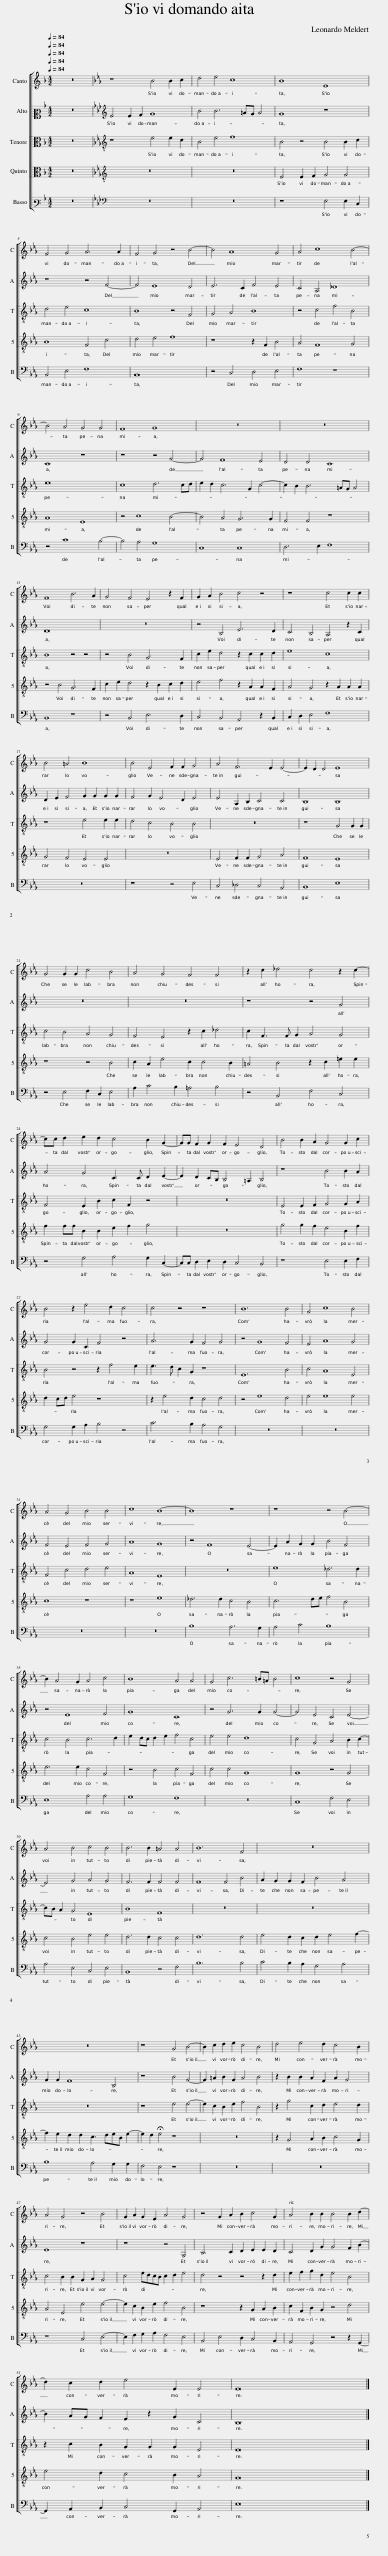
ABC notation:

X:1
%%score [ 1 2 [ 3 4 ] 5 ]
L:1/8
Q:1/4=84
M:4/2
I:linebreak $
K:F
V:1 treble
V:2 alto2
V:3 alto
V:4 alto
V:5 bass3
V:1
 z16 |[K:Eb] z8 B4 B2 c2 | d4 e4 c8 | B8 E8 |$ F4 G4 A6 A2 | %5
 F4 G4 z4 B4- | B4 A8 G4 | A4 c8 B4- |$ B4 A4 G4 G4 | F8 G8 | %10
 z16 | z16 |$ F8 B6 A2 | G4 F4 E4 z2 F2 | G2 A2 B4 c4 z4 | %15
 z8 c4 c2 c2 |$ B4 =A4 B8 | B4 E4 F2 F2 G4 | A4 F6 E2 E4- | E2 D2 D4 E8 |$ %20
 G4 G2 G2 c4 B4 | A4 G4 F4 F4 | z2 c2 _d4 c4 z2 c2- |$ cc d2 e2 d2 c4 B2 G2- | GG F2 G2 F2 E4 D4 | %25
 B4 B2 A2 G4 G2 c2 |$ B4 z2 e4 d2 c4 | c4 z4 z8 | B12 B4 | G4 c8 B4 |$ %30
 A4 G4 B4 B4 | c8 B8- | B8 z8 | z8 z4 B4- |$ B2 A4 G2 A4 c4 | %35
 B8 A4 A4 | G4 c6 =B=A B4 | c8 z4 G4 |$ A4 B4 c4 B4 | B6 B2 =A4 A4 | %40
 B12 F4 | z16 |$ z16 | z8 G4 B4- | B2 c2 d2 e2 c4 B4 | %45
 d4 e4 d2 c4 B2 |$ A4 G4 z4 B4 | G2 A2 G2 E2 A4 G4 | z4 G2 A2 B2 c4 G2 | A4 B2 B2 B4 B2 d2- |$ %50
 d2 c2 d2 e4 E2 E4 | E16 |] %52
V:2
 z16 |[K:Eb][K:treble] E4 E2 F2 G8 | B4 B6 =AG A4 | G8 z8 |$ z8 z4 F4- | %5
 F4 E8 D4 | E6 C2 F4 E4 | C4 A,4 _D8 |$ C8 z8 | z8 z4 G4- | %10
 G4 F8 E4 | D4 D4 C8 |$ D16 | z16 | z4 B,4 E6 D2 | %15
 C4 B,4 A,4 z2 C2 |$ D2 E2 F4 G2 G2 G2 G2 | F4 G2 E4 D2 E4 | E4 A,2 B,2 C4 C4 | B,8 B,8 |$ %20
 z16 | z16 | z8 z4 G4 |$ A4 G4 C3 C D2 E2- | E2 D2 CB, B,4 =A,2 B,4 | %25
 z8 B4 B2 A2 |$ G4 G2 C2 F4 z4 | A6 G2 F4 G4 | z4 G8 F4 | E4 A8 G4 |$ %30
 F4 E4 F4 G4 | A8 G8 | z4 F8 E4- | E2 A2 G2 G2 B4 F4 |$ z4 E8 F4 | %35
 G8 C8 | z4 G6 G2 G4- | G4 E4 C4 E4- |$ E4 G4 A4 G4 | F6 F2 F4 F4 | %40
 F8 F4 B4 | A2 G2 G2 F2 B4 A4 |$ G2 G2 F8 B,4 | z8 B4 G4- | G2 =A2 B2 G2 A4 B4 | %45
 z2 B2 B2 A2 F2 A2 G4 |$ E8 z8 | z8 z4 G,4 | B,6 C2 D2 E2 E2 D2 | C4 D2 G2 G4 F2 B2- |$ %50
 B2 AG F2 E2 z2 G2 C4 | B,16 |] %52
V:3
 z16 |[K:Eb][K:treble-8] z8 e4 e2 c2 | B4 e4 f8 | B4 z4 B4 B2 c2 |$ d4 e4 c8 | %5
 B8 z4 F4 | G4 A4 B8 | z4 c4 f4 B4 |$ e16 | c8 d6 cd | %10
 e2 d2 c6 G2 c4- | c2 B2 B6 =AG A4 |$ B8 z4 z4 | z4 B4 G6 F2 | c2 e2 d4 z2 c2 c2 d2 | %15
 e8 c8 |$ z8 e4 e2 e2 | d4 c4 B4 B4 | z16 | z8 G4 G2 G2 |$ %20
 c4 B4 A4 G4 | F4 E4 z2 c2 _d4 | c2 F3 F G2 A4 G4 |$ F4 E2 B2 c2 F2 z4 | z16 | %25
 E4 E2 F2 G4 G2 A2 |$ B4 z4 z2 f4 e2 | e3 d c2 G2 z8 | E12 B4 | c4 A8 E4 |$ %30
 F4 c4 d4 e4 | A8 E8 | z16 | e8 _d6 d2 |$ c4 B4 c6 d2 | %35
 e2 dc d2 e2 f4 c4 | e4 e4 d8 | c4 G4 A4 B2 c2- |$ cB A2 G4 E8 | B8 F8 | %40
 z16 | z16 |$ z16 | z8 e4 e4- | e2 c2 B2 e2 f4 B4 | %45
 z2 g4 c2 d2 e4 d2 |$ c4 B2 B2 G2 A2 G4 | c4 edcB c2 d2 e4 | d4 z4 z4 z2 d2 | e2 f2 g2 d2 e4 B4 |$ %50
 z2 c2 B2 G2 G2 G2 E4 | E16 |] %52
V:4
 z16 |[K:Eb][K:treble-8] z16 | z16 | E4 E2 F2 G4 G4 |$ B8 F4 c4 | %5
 d4 e4 f8 | z8 z2 F2 B4 | A4 F8 G4 |$ A8 E8 | z4 c8 B4- | %10
 B4 A4 G6 G2 | F4 F4 z8 |$ z4 B4 G6 F2 | c2 e2 d4 z2 B2 c2 d2 | e4 f4 z2 A2 A2 F2 | %15
 A4 G4 z2 A2 A2 A2 |$ G4 F4 E4 E4 | z16 | E4 F2 F2 G4 A4 | F8 E8 |$ %20
 z8 z4 B4 | c2 A2 e4 c2 c4 B2 | =A4 B4 z2 c2 =e2 e2 |$ f2 ff B2 B2 e2 f2 g4 | z16 | %25
 g4 g2 f2 e4 B2 f2 |$ d2 cd e4 z8 | z2 e4 d2 c4 d4 | z4 e8 d4 | e4 e8 e4 |$ %30
 c8 z8 | z8 e8 | _d6 d2 c4 B4 | c6 de f4 B4 |$ e6 e2 c4 F4 | %35
 z4 B4 c4 F4 | c4 c4 G8 | G8 z4 G4 |$ c4 B4 e4 e4 | d6 d2 c4 c4 | %40
 d12 d4 | e4 d2 c2 d2 e4 f2- |$ f2 e2 d2 d2 c3 deB e2- | e2 d2 !fermata!e4 z8 | z16 | %45
 z2 G4 A2 B2 c4 G2 |$ A4 E4 e4 e4- | e2 c2 B2 e2 f4 B4 | z8 z2 G2 A2 B2 | c2 F2 B2 G2 z4 d4 |$ %50
 e4 d2 c4 B2 A4 | G16 |] %52
V:5
 z16 |[K:Eb][K:bass] z16 | z16 | z8 E,4 E,2 C,2 |$ B,,4 E,4 F,8 | %5
 B,,16 | z4 C,4 D,4 E,4 | F,8 z8 |$ z4 C8 B,4- | B,4 A,4 G,8 | %10
 C,8 C,8 | D,6 E,2 F,8 |$ B,,8 z8 | z4 B,,4 E,6 D,2 | C,4 B,,4 A,,4 z2 B,,2 | %15
 C,2 D,2 E,4 F,8 |$ z16 | z8 z4 E,4 | C,4 _D,4 C,4 A,,4 | B,,8 E,8 |$ %20
 z4 E,4 F,2 C,2 E,4 | A,2 C4 B,2 =A,4 B,4 | z4 B,,4 F,4 C,4 |$ z4 G,4 A,4 G,2 C,2- | C,C, D,2 E,2 D,2 C,4 B,,4 | %25
 z8 E,4 E,2 F,2 |$ G,4 G,2 A,2 B,4 z4 | C6 B,2 A,4 G,4 | z16 | z16 |$ %30
 z16 | z16 | B,8 A,6 G,2 | A,4 C4 B,8 |$ E,8 A,4 A,4 | %35
 G,8 F,8 | z16 | C,8 F,4 E,4 |$ A,4 E,4 C,4 E,4 | B,,8 z4 F,4 | %40
 B,12 B,4 | C4 B,2 A,2 G,4 A,4 |$ B,8 A,4 G,2 G,2 | F,4 E,4 z8 | z16 | %45
 z16 |$ z8 C,4 E,4- | E,2 F,2 G,2 A,2 F,4 E,4 | B,,4 E,4 D,2 C,4 B,,2 | A,,4 G,,4 z4 z2 G,,2- |$ %50
 G,,2 A,,2 B,,2 C,4 G,,2 A,,4 | E,16 |] %52
